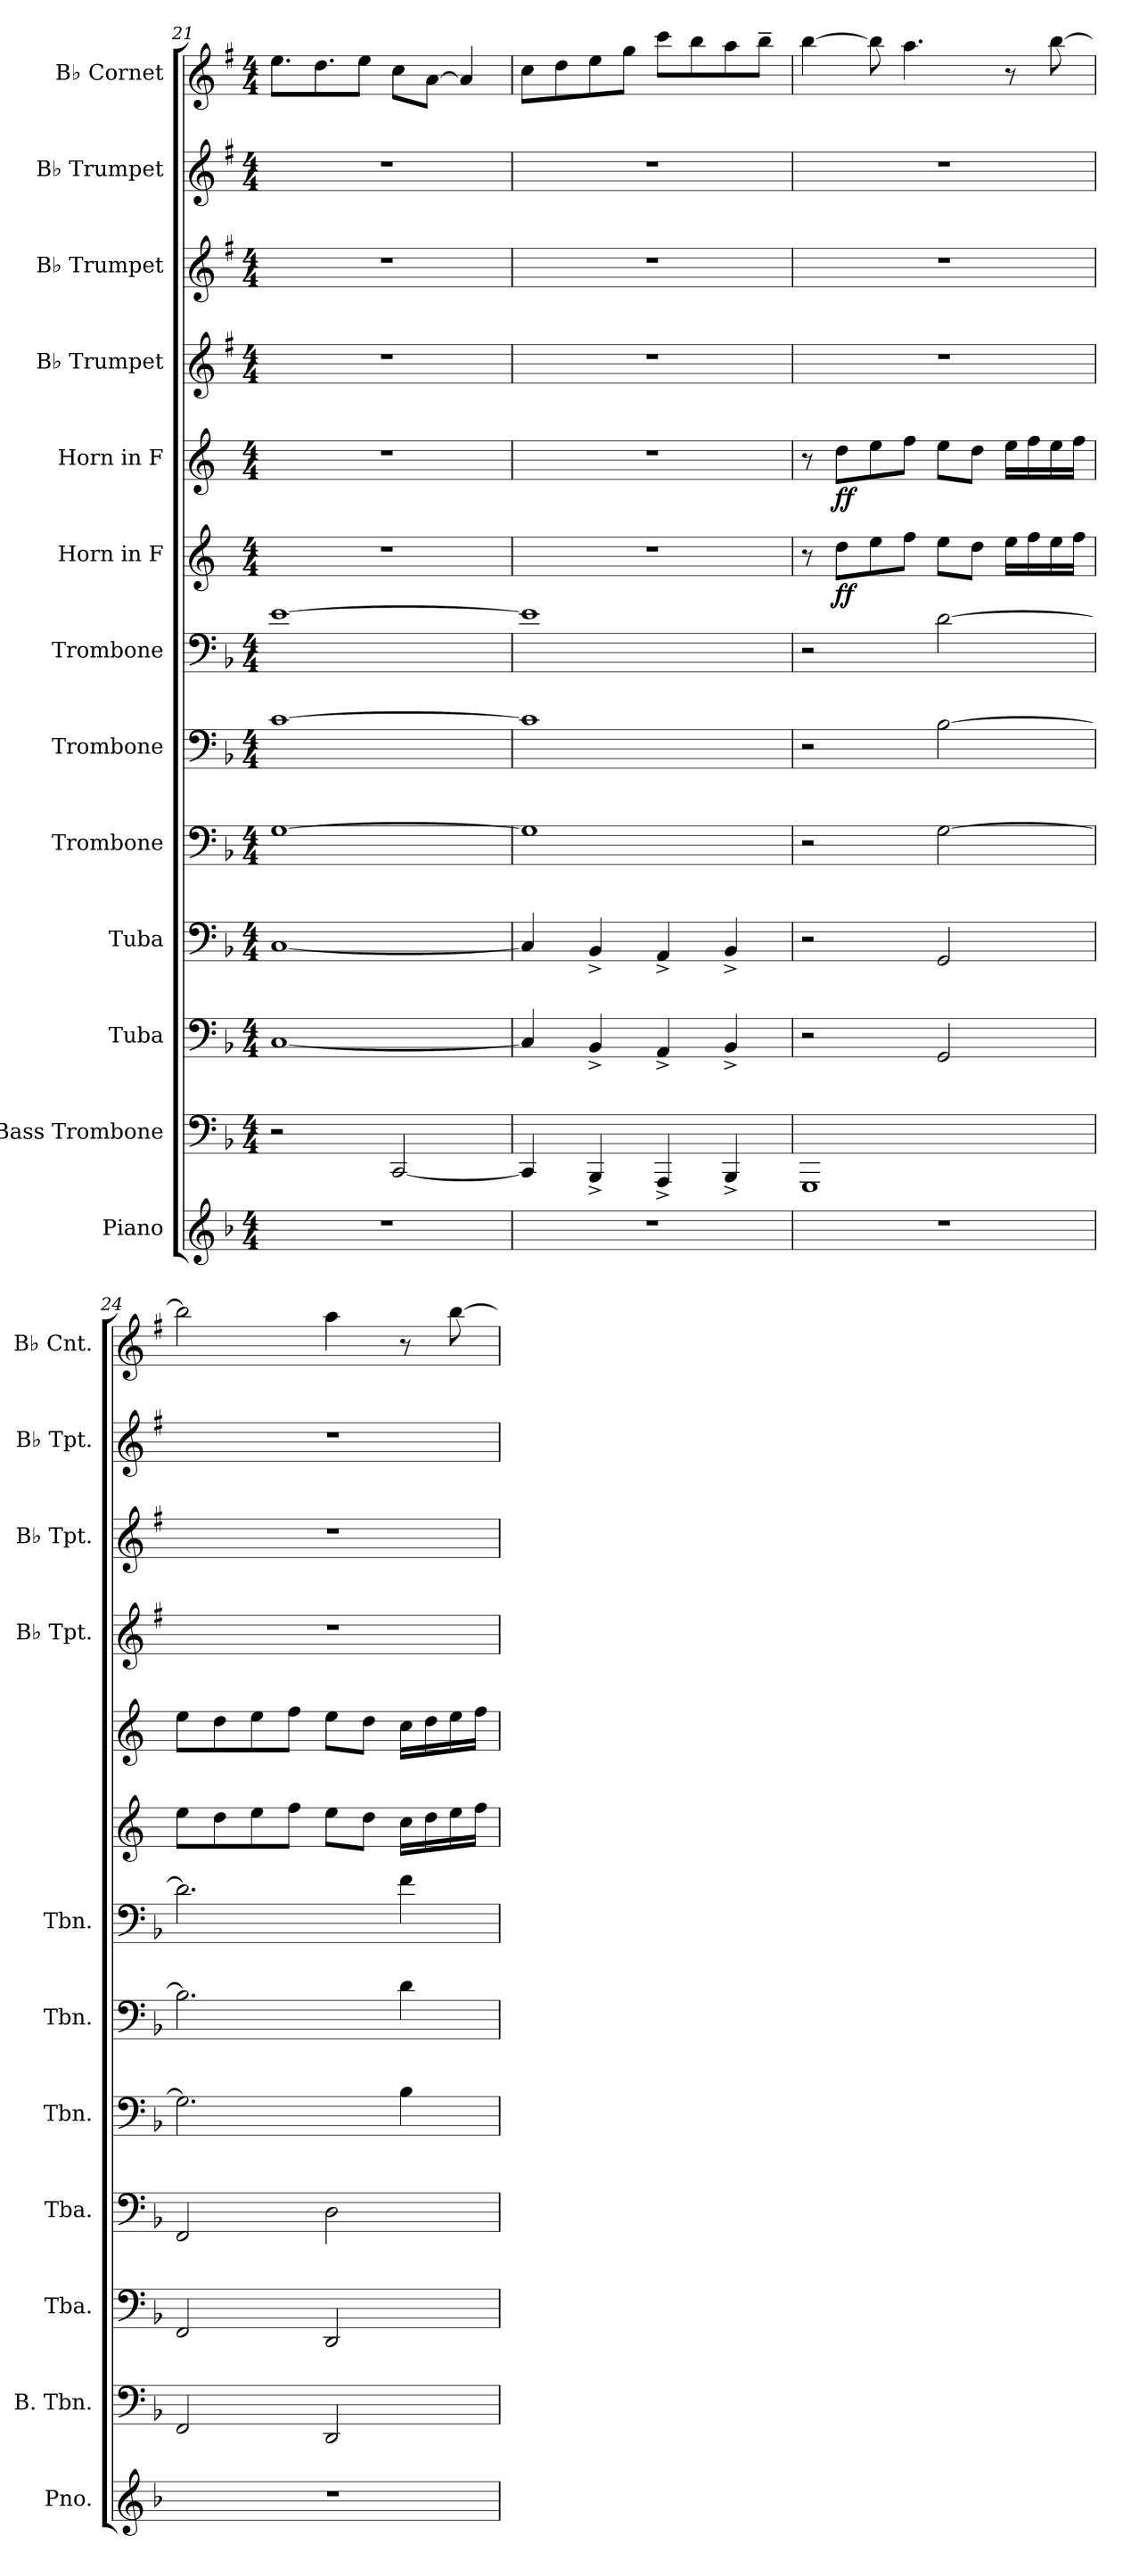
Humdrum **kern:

**kern	**kern	**kern	**kern	**kern	**kern	**kern	**kern	**dynam	**kern	**dynam	**kern	**kern	**kern	**kern
*part13	*part12	*part11	*part10	*part9	*part8	*part7	*part6	*part6	*part5	*part5	*part4	*part3	*part2	*part1
*staff13	*staff12	*staff11	*staff10	*staff9	*staff8	*staff7	*staff6	*staff6	*staff5	*staff5	*staff4	*staff3	*staff2	*staff1
*I"Piano	*I"Bass Trombone	*I"Tuba	*I"Tuba	*I"Trombone	*I"Trombone	*I"Trombone	*I"Horn in F	*	*I"Horn in F	*	*I"B♭ Trumpet	*I"B♭ Trumpet	*I"B♭ Trumpet	*I"B♭ Cornet
*I'Pno.	*I'B. Tbn.	*I'Tba.	*I'Tba.	*I'Tbn.	*I'Tbn.	*I'Tbn.	*	*	*	*	*I'B♭ Tpt.	*I'B♭ Tpt.	*I'B♭ Tpt.	*I'B♭ Cnt.
!!LO:PB:g=z
*clefG2	*clefF4	*clefF4	*clefF4	*clefF4	*clefF4	*clefF4	*clefG2	*	*clefG2	*	*clefG2	*clefG2	*clefG2	*clefG2
*	*	*	*	*	*	*	*ITrd4c7	*	*ITrd4c7	*	*ITrd1c2	*ITrd1c2	*ITrd1c2	*ITrd1c2
*k[b-]	*k[b-]	*k[b-]	*k[b-]	*k[b-]	*k[b-]	*k[b-]	*k[b-]	*	*k[b-]	*	*k[b-]	*k[b-]	*k[b-]	*k[b-]
*M4/4	*M4/4	*M4/4	*M4/4	*M4/4	*M4/4	*M4/4	*M4/4	*	*M4/4	*	*M4/4	*M4/4	*M4/4	*M4/4
=21	=21	=21	=21	=21	=21	=21	=21	=21	=21	=21	=21	=21	=21	=21
1r	2r	[1C	[1C	[1G	[1c	[1e	1r	.	1r	.	1r	1r	1r	8.dd\L
.	.	.	.	.	.	.	.	.	.	.	.	.	.	8.cc\
.	.	.	.	.	.	.	.	.	.	.	.	.	.	8dd\J
.	[2CC/	.	.	.	.	.	.	.	.	.	.	.	.	8b-\L
.	.	.	.	.	.	.	.	.	.	.	.	.	.	[8g\J
.	.	.	.	.	.	.	.	.	.	.	.	.	.	4g/]
=22	=22	=22	=22	=22	=22	=22	=22	=22	=22	=22	=22	=22	=22	=22
1r	4CC/]	4C/]	4C/]	1G]	1c]	1e]	1r	.	1r	.	1r	1r	1r	8b-\L
.	.	.	.	.	.	.	.	.	.	.	.	.	.	8cc\
.	4BBB-^/	4BB-^/	4BB-^/	.	.	.	.	.	.	.	.	.	.	8dd\
.	.	.	.	.	.	.	.	.	.	.	.	.	.	8ff\J
.	4AAA^/	4AA^/	4AA^/	.	.	.	.	.	.	.	.	.	.	8bb-\L
.	.	.	.	.	.	.	.	.	.	.	.	.	.	8aa\
.	4BBB-^/	4BB-^/	4BB-^/	.	.	.	.	.	.	.	.	.	.	8gg\
.	.	.	.	.	.	.	.	.	.	.	.	.	.	8aa~\J
=23	=23	=23	=23	=23	=23	=23	=23	=23	=23	=23	=23	=23	=23	=23
1r	1GGG	2r	2r	2r	2r	2r	8r	.	8r	.	1r	1r	1r	[4aa\
!	!	!	!	!	!	!	!	!LO:DY:b	!	!LO:DY:b	!	!	!	!
.	.	.	.	.	.	.	8g\L	ff	8g\L	ff	.	.	.	.
.	.	.	.	.	.	.	8a\	.	8a\	.	.	.	.	8aa\]
.	.	.	.	.	.	.	8b-\J	.	8b-\J	.	.	.	.	4.gg\
.	.	2GG/	2GG/	[2G\	[2B-\	[2d\	8a\L	.	8a\L	.	.	.	.	.
.	.	.	.	.	.	.	8g\J	.	8g\J	.	.	.	.	.
.	.	.	.	.	.	.	16a\LL	.	16a\LL	.	.	.	.	8r
.	.	.	.	.	.	.	16b-\	.	16b-\	.	.	.	.	.
.	.	.	.	.	.	.	16a\	.	16a\	.	.	.	.	[8aa\
.	.	.	.	.	.	.	16b-\JJ	.	16b-\JJ	.	.	.	.	.
!!LO:PB:g=z
=24	=24	=24	=24	=24	=24	=24	=24	=24	=24	=24	=24	=24	=24	=24
1r	2FF/	2FF/	2FF/	2.G\]	2.B-\]	2.d\]	8a\L	.	8a\L	.	1r	1r	1r	2aa\]
.	.	.	.	.	.	.	8g\	.	8g\	.	.	.	.	.
.	.	.	.	.	.	.	8a\	.	8a\	.	.	.	.	.
.	.	.	.	.	.	.	8b-\J	.	8b-\J	.	.	.	.	.
.	2DD/	2DD/	2D\	.	.	.	8a\L	.	8a\L	.	.	.	.	4gg\
.	.	.	.	.	.	.	8g\J	.	8g\J	.	.	.	.	.
.	.	.	.	4B-\	4d\	4f\	16f\LL	.	16f\LL	.	.	.	.	8r
.	.	.	.	.	.	.	16g\	.	16g\	.	.	.	.	.
.	.	.	.	.	.	.	16a\	.	16a\	.	.	.	.	[8aa\
.	.	.	.	.	.	.	16b-\JJ	.	16b-\JJ	.	.	.	.	.
=	=	=	=	=	=	=	=	=	=	=	=	=	=	=
*-	*-	*-	*-	*-	*-	*-	*-	*-	*-	*-	*-	*-	*-	*-
